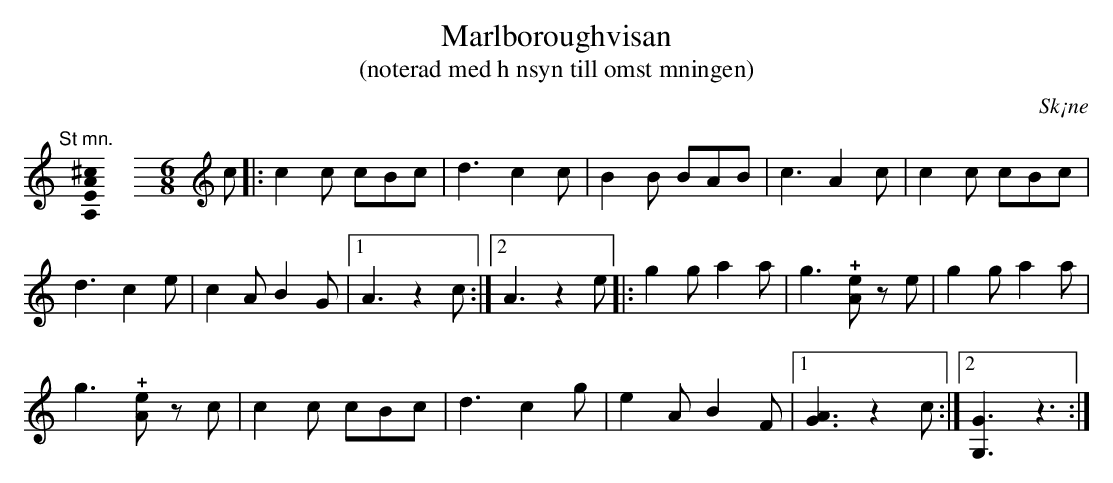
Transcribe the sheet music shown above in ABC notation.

X:1
T:Marlboroughvisan
T:(noterad med h nsyn till omst mningen)
O:Sk¡ne
U:o=+open+
M:none
K:C
"@-20,30 St mn."[A,EA^c]0 \
[M:6/8]\
[K:C clef=treble]\
c |: c2 c cBc | d3 c2 c | B2 B BAB | c3 A2 c | c2 c cBc |
d3 c2 e | c2 A B2 G |1 A3 z2 c :|2 A3 z2 e |: g2 g a2 a | g3 !+![eA]z e | g2 g a2 a |
g3 !+![eA]z c | c2 c cBc | d3 c2 g | e2 A B2 F |1 [GA]3 z2 c :|2 [G,G]3 z3 :|
